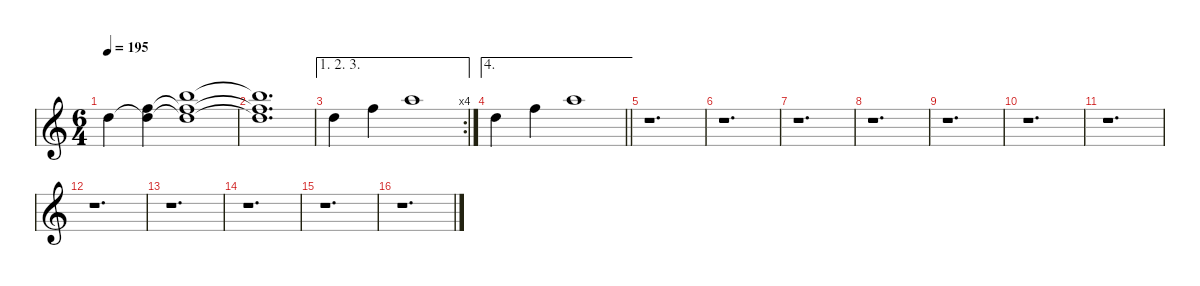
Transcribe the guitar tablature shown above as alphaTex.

\defaultSystemsLayout 4
\hideDynamics
\bracketExtendMode nobrackets
\singleTrackTrackNamePolicy hidden
\multiTrackTrackNamePolicy hidden
\firstSystemTrackNameMode fullname
\firstSystemTrackNameOrientation horizontal
\otherSystemsTrackNameOrientation horizontal
\track ("Keyboards" "vln.") {defaultSystemsLayout 16 instrument stringensemble1}
\staff {score}
\tuning (D4 A3 F3 D3 A2 D2)
\ts (6 4)
\tempo 195
\clef g2
\ks c
21.3.4{dy fff instrument acousticgrandpiano beam Down} (20.2 21.3{t}).4{beam Down} (21.1 20.2{t} 21.3{t}).1{beam Down} |
(21.1{t} 20.2{t} 21.3{t}).1{d beam Down} |
\ae (1 2 3)
\rc 4
21.3.4{beam Down} 20.2.4{beam Down} 19.1.1{beam Down} |
\ae 4
\barLineRight lightlight
21.3.4{dy f beam Down} 20.2.4{beam Down} 19.1.1{beam Down} |
r.1{d beam Down} |
r.1{d beam Down} |
r.1{d beam Down} |
r.1{d beam Down} |
r.1{d beam Down} |
r.1{d beam Down} |
r.1{d beam Down} |
r.1{d beam Down} |
r.1{d beam Down} |
r.1{d beam Down} |
r.1{d beam Down} |
r.1{d beam Down}
